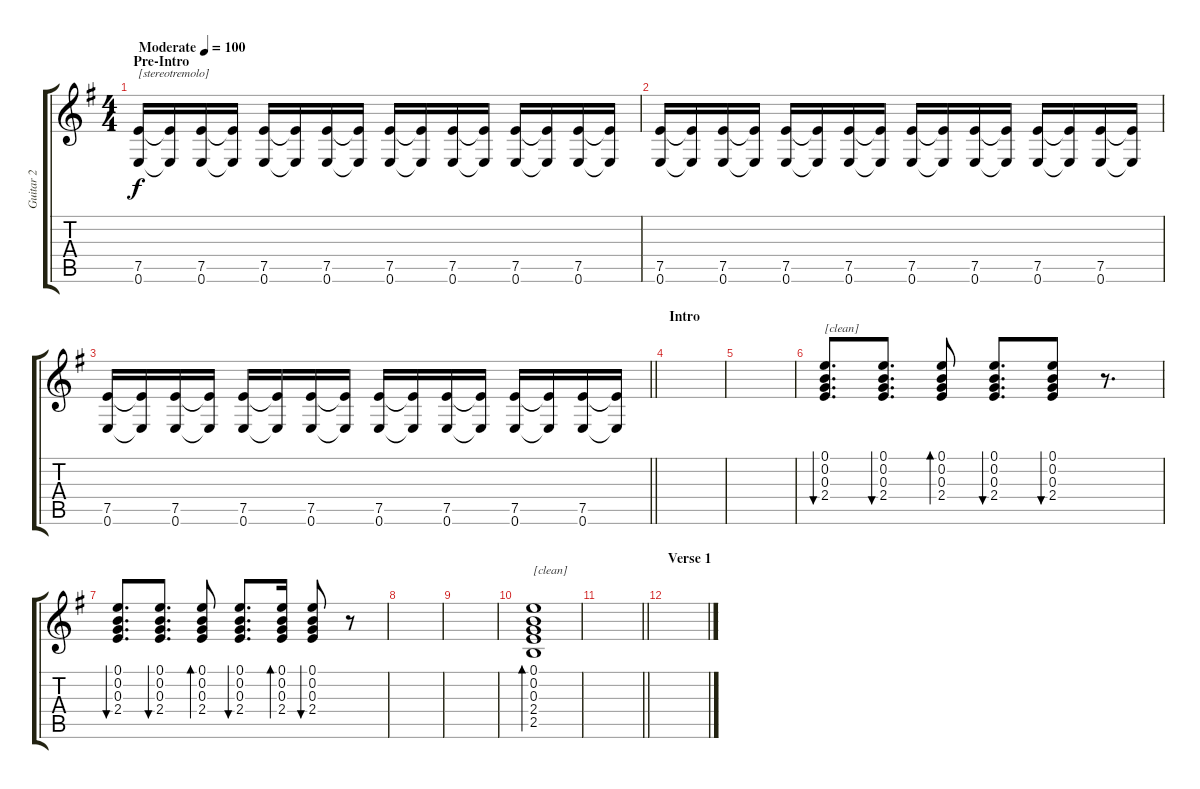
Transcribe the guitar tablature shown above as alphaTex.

\track ("Guitar 2" "Guitar 2") {instrument distortionguitar}
\staff {score tabs}
\tuning (E4 B3 G3 D3 A2 E2) {hide}
\ts (4 4)
\section ("" "Pre-Intro")
\tempo (100 "Moderate")
\clef g2
\ks eminor
(7.5 0.6).16{txt "[stereotremolo]" dy f volume 3 instrument distortionguitar} (7.5{t} 0.6{t}).16{volume 10} (7.5 0.6).16{volume 3} (7.5{t} 0.6{t}).16{volume 10} (7.5 0.6).16{volume 3} (7.5{t} 0.6{t}).16{volume 10} (7.5 0.6).16{volume 3} (7.5{t} 0.6{t}).16{volume 10} (7.5 0.6).16{volume 3} (7.5{t} 0.6{t}).16{volume 10} (7.5 0.6).16{volume 3} (7.5{t} 0.6{t}).16{volume 10} (7.5 0.6).16{volume 3} (7.5{t} 0.6{t}).16{volume 10} (7.5 0.6).16{volume 3} (7.5{t} 0.6{t}).16{volume 10} |
(7.5 0.6).16{volume 3} (7.5{t} 0.6{t}).16{volume 10} (7.5 0.6).16{volume 3} (7.5{t} 0.6{t}).16{volume 10} (7.5 0.6).16{volume 3} (7.5{t} 0.6{t}).16{volume 10} (7.5 0.6).16{volume 3} (7.5{t} 0.6{t}).16{volume 10} (7.5 0.6).16{volume 3} (7.5{t} 0.6{t}).16{volume 10} (7.5 0.6).16{volume 3} (7.5{t} 0.6{t}).16{volume 10} (7.5 0.6).16{volume 3} (7.5{t} 0.6{t}).16{volume 10} (7.5 0.6).16{volume 3} (7.5{t} 0.6{t}).16{volume 10} |
\barLineRight lightlight
(7.5 0.6).16{volume 3} (7.5{t} 0.6{t}).16{volume 10} (7.5 0.6).16{volume 3} (7.5{t} 0.6{t}).16{volume 10} (7.5 0.6).16{volume 3} (7.5{t} 0.6{t}).16{volume 10} (7.5 0.6).16{volume 3} (7.5{t} 0.6{t}).16{volume 10} (7.5 0.6).16{volume 3} (7.5{t} 0.6{t}).16{volume 10} (7.5 0.6).16{volume 3} (7.5{t} 0.6{t}).16{volume 10} (7.5 0.6).16{volume 3} (7.5{t} 0.6{t}).16{volume 10} (7.5 0.6).16{volume 3} (7.5{t} 0.6{t}).16{volume 10} |
\section ("" "Intro")
|
|
(0.1 0.2 0.3 2.4).8{d bu 60 txt "[clean]" volume 3 instrument electricguitarclean} (0.1 0.2 0.3 2.4).8{d bu 60} (0.1 0.2 0.3 2.4).8{bd 60} (0.1 0.2 0.3 2.4).8{d bu 60} (0.1 0.2 0.3 2.4).8{bu 60} r.8{d} |
(0.1 0.2 0.3 2.4).8{d bu 60} (0.1 0.2 0.3 2.4).8{d bu 60} (0.1 0.2 0.3 2.4).8{bd 60} (0.1 0.2 0.3 2.4).8{d bu 60} (0.1 0.2 0.3 2.4).16{bd 60} (0.1 0.2 0.3 2.4).8{bu 60} r.8 |
|
|
(0.1 0.2 0.3 2.4 2.5).1{bd 480 txt "[clean]"} |
\barLineRight lightlight
|
\section ("" "Verse 1")
